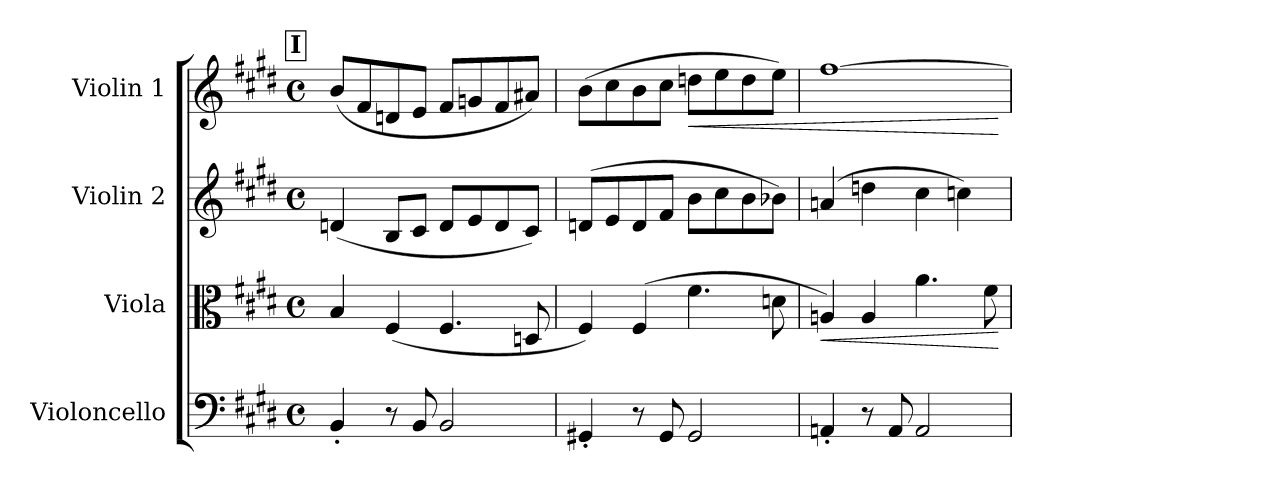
**kern	**kern	**dynam	**kern	**kern	**dynam
*part4	*part3	*part3	*part2	*part1	*part1
*staff4	*staff3	*staff3	*staff2	*staff1	*staff1
*I"Violoncello	*I"Viola	*	*I"Violin 2	*I"Violin 1	*
*I'Vc	*I'Vla	*	*I'Vln	*I'Vln	*
*clefF4	*clefC3	*	*clefG2	*clefG2	*
*k[f#c#g#d#]	*k[f#c#g#d#]	*	*k[f#c#g#d#]	*k[f#c#g#d#]	*
*M4/4	*M4/4	*	*M4/4	*M4/4	*
*met(c)	*met(c)	*	*met(c)	*met(c)	*
!!LO:REH:place=s1:a:B:cj:fs=14:t=I
=193	=193	=193	=193	=193	=193
4BB'/	4B/	.	(4dn/	(8b/L	.
.	.	.	.	8f#/	.
8r	(4F#/	.	8B/L	8dn/	.
8BB/	.	.	8c#/J	8e/J	.
2BB/	4.F#/	.	8d/L	8f#/L	.
.	.	.	8e/	8gn/	.
.	.	.	8d/	8f#/	.
.	8Dn/	.	8c#/J)	8a#X/J)	.
=194	=194	=194	=194	=194	=194
4GG#X'/	4F#/)	.	(8dn/L	(8b\L	.
.	.	.	8e/	8cc#\	.
8r	(4F#/	.	8d/	8b\	.
8GG#/	.	.	8f#/J	8cc#\J	.
!	!	!	!	!	!LO:HP:b
2GG#/	4.f#\	.	8b\L	8ddn\L	<
.	.	.	8cc#\	8ee\	.
.	.	.	8b\	8dd\	.
.	8dn\	.	8b-X\J)	8ee\J)	.
=195	=195	=195	=195	=195	=195
!	!	!LO:HP:b	!	!	!
4AAn'/	4An/)	<	(4an/	[1ff#	.
8r	4A/	.	4ddn\	.	.
8AA/	.	.	.	.	.
2AA/	4.a\	.	4cc#\	.	.
.	.	.	4ccn\)	.	.
.	8f#\	.	.	.	.
.	.	[	.	.	[
=	=	=	=	=	=
*-	*-	*-	*-	*-	*-
